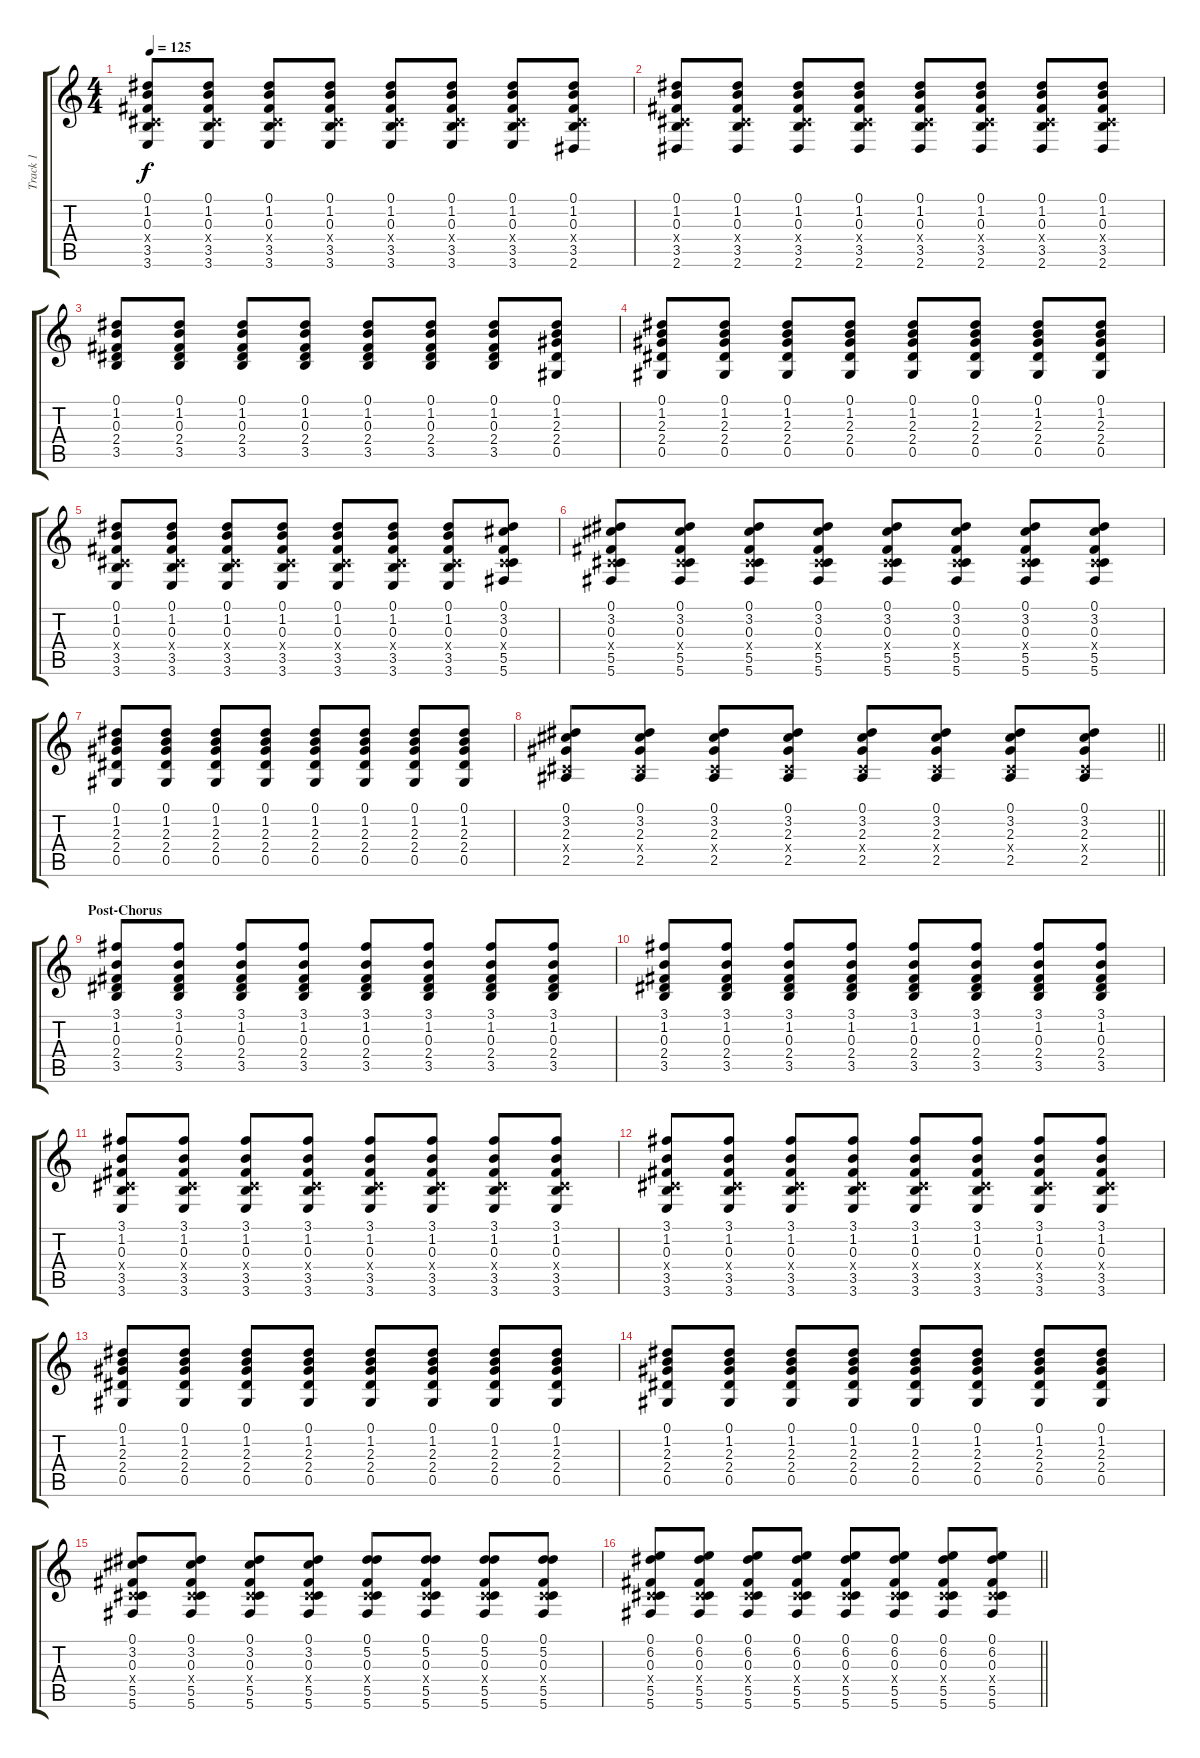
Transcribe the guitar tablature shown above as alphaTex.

\track ("Track 1" "Track 1") {instrument electricguitarjazz}
\staff {score tabs}
\tuning (Eb4 Bb3 Gb3 Db3 Ab2 Db2) {hide}
\ts (4 4)
\tempo 125
\clef g2
\ks c
(0.1 1.2 0.3 0.4{x} 3.5 3.6).8{dy f} (0.1 1.2 0.3 0.4{x} 3.5 3.6).8 (0.1 1.2 0.3 0.4{x} 3.5 3.6).8 (0.1 1.2 0.3 0.4{x} 3.5 3.6).8 (0.1 1.2 0.3 0.4{x} 3.5 3.6).8 (0.1 1.2 0.3 0.4{x} 3.5 3.6).8 (0.1 1.2 0.3 0.4{x} 3.5 3.6).8 (0.1 1.2 0.3 0.4{x} 3.5 2.6).8 |
(0.1 1.2 0.3 0.4{x} 3.5 2.6).8 (0.1 1.2 0.3 0.4{x} 3.5 2.6).8 (0.1 1.2 0.3 0.4{x} 3.5 2.6).8 (0.1 1.2 0.3 0.4{x} 3.5 2.6).8 (0.1 1.2 0.3 0.4{x} 3.5 2.6).8 (0.1 1.2 0.3 0.4{x} 3.5 2.6).8 (0.1 1.2 0.3 0.4{x} 3.5 2.6).8 (0.1 1.2 0.3 0.4{x} 3.5 2.6).8 |
(0.1 1.2 0.3 2.4 3.5).8 (0.1 1.2 0.3 2.4 3.5).8 (0.1 1.2 0.3 2.4 3.5).8 (0.1 1.2 0.3 2.4 3.5).8 (0.1 1.2 0.3 2.4 3.5).8 (0.1 1.2 0.3 2.4 3.5).8 (0.1 1.2 0.3 2.4 3.5).8 (0.1 1.2 2.3 2.4 0.5).8 |
(0.1 1.2 2.3 2.4 0.5).8 (0.1 1.2 2.3 2.4 0.5).8 (0.1 1.2 2.3 2.4 0.5).8 (0.1 1.2 2.3 2.4 0.5).8 (0.1 1.2 2.3 2.4 0.5).8 (0.1 1.2 2.3 2.4 0.5).8 (0.1 1.2 2.3 2.4 0.5).8 (0.1 1.2 2.3 2.4 0.5).8 |
(0.1 1.2 0.3 0.4{x} 3.5 3.6).8 (0.1 1.2 0.3 0.4{x} 3.5 3.6).8 (0.1 1.2 0.3 0.4{x} 3.5 3.6).8 (0.1 1.2 0.3 0.4{x} 3.5 3.6).8 (0.1 1.2 0.3 0.4{x} 3.5 3.6).8 (0.1 1.2 0.3 0.4{x} 3.5 3.6).8 (0.1 1.2 0.3 0.4{x} 3.5 3.6).8 (0.1 3.2 0.3 0.4{x} 5.5 5.6).8 |
(0.1 3.2 0.3 0.4{x} 5.5 5.6).8 (0.1 3.2 0.3 0.4{x} 5.5 5.6).8 (0.1 3.2 0.3 0.4{x} 5.5 5.6).8 (0.1 3.2 0.3 0.4{x} 5.5 5.6).8 (0.1 3.2 0.3 0.4{x} 5.5 5.6).8 (0.1 3.2 0.3 0.4{x} 5.5 5.6).8 (0.1 3.2 0.3 0.4{x} 5.5 5.6).8 (0.1 3.2 0.3 0.4{x} 5.5 5.6).8 |
(0.1 1.2 2.3 2.4 0.5).8 (0.1 1.2 2.3 2.4 0.5).8 (0.1 1.2 2.3 2.4 0.5).8 (0.1 1.2 2.3 2.4 0.5).8 (0.1 1.2 2.3 2.4 0.5).8 (0.1 1.2 2.3 2.4 0.5).8 (0.1 1.2 2.3 2.4 0.5).8 (0.1 1.2 2.3 2.4 0.5).8 |
\barLineRight lightlight
(0.1 3.2 2.3 0.4{x} 2.5).8 (0.1 3.2 2.3 0.4{x} 2.5).8 (0.1 3.2 2.3 0.4{x} 2.5).8 (0.1 3.2 2.3 0.4{x} 2.5).8 (0.1 3.2 2.3 0.4{x} 2.5).8 (0.1 3.2 2.3 0.4{x} 2.5).8 (0.1 3.2 2.3 0.4{x} 2.5).8 (0.1 3.2 2.3 0.4{x} 2.5).8 |
\section ("" "Post-Chorus")
(3.1 1.2 0.3 2.4 3.5).8 (3.1 1.2 0.3 2.4 3.5).8 (3.1 1.2 0.3 2.4 3.5).8 (3.1 1.2 0.3 2.4 3.5).8 (3.1 1.2 0.3 2.4 3.5).8 (3.1 1.2 0.3 2.4 3.5).8 (3.1 1.2 0.3 2.4 3.5).8 (3.1 1.2 0.3 2.4 3.5).8 |
(3.1 1.2 0.3 2.4 3.5).8 (3.1 1.2 0.3 2.4 3.5).8 (3.1 1.2 0.3 2.4 3.5).8 (3.1 1.2 0.3 2.4 3.5).8 (3.1 1.2 0.3 2.4 3.5).8 (3.1 1.2 0.3 2.4 3.5).8 (3.1 1.2 0.3 2.4 3.5).8 (3.1 1.2 0.3 2.4 3.5).8 |
(3.1 1.2 0.3 0.4{x} 3.5 3.6).8 (3.1 1.2 0.3 0.4{x} 3.5 3.6).8 (3.1 1.2 0.3 0.4{x} 3.5 3.6).8 (3.1 1.2 0.3 0.4{x} 3.5 3.6).8 (3.1 1.2 0.3 0.4{x} 3.5 3.6).8 (3.1 1.2 0.3 0.4{x} 3.5 3.6).8 (3.1 1.2 0.3 0.4{x} 3.5 3.6).8 (3.1 1.2 0.3 0.4{x} 3.5 3.6).8 |
(3.1 1.2 0.3 0.4{x} 3.5 3.6).8 (3.1 1.2 0.3 0.4{x} 3.5 3.6).8 (3.1 1.2 0.3 0.4{x} 3.5 3.6).8 (3.1 1.2 0.3 0.4{x} 3.5 3.6).8 (3.1 1.2 0.3 0.4{x} 3.5 3.6).8 (3.1 1.2 0.3 0.4{x} 3.5 3.6).8 (3.1 1.2 0.3 0.4{x} 3.5 3.6).8 (3.1 1.2 0.3 0.4{x} 3.5 3.6).8 |
(0.1 1.2 2.3 2.4 0.5).8 (0.1 1.2 2.3 2.4 0.5).8 (0.1 1.2 2.3 2.4 0.5).8 (0.1 1.2 2.3 2.4 0.5).8 (0.1 1.2 2.3 2.4 0.5).8 (0.1 1.2 2.3 2.4 0.5).8 (0.1 1.2 2.3 2.4 0.5).8 (0.1 1.2 2.3 2.4 0.5).8 |
(0.1 1.2 2.3 2.4 0.5).8 (0.1 1.2 2.3 2.4 0.5).8 (0.1 1.2 2.3 2.4 0.5).8 (0.1 1.2 2.3 2.4 0.5).8 (0.1 1.2 2.3 2.4 0.5).8 (0.1 1.2 2.3 2.4 0.5).8 (0.1 1.2 2.3 2.4 0.5).8 (0.1 1.2 2.3 2.4 0.5).8 |
(0.1 3.2 0.3 0.4{x} 5.5 5.6).8 (0.1 3.2 0.3 0.4{x} 5.5 5.6).8 (0.1 3.2 0.3 0.4{x} 5.5 5.6).8 (0.1 3.2 0.3 0.4{x} 5.5 5.6).8 (0.1 5.2 0.3 0.4{x} 5.5 5.6).8 (0.1 5.2 0.3 0.4{x} 5.5 5.6).8 (0.1 5.2 0.3 0.4{x} 5.5 5.6).8 (0.1 5.2 0.3 0.4{x} 5.5 5.6).8 |
\barLineRight lightlight
(0.1 6.2 0.3 0.4{x} 5.5 5.6).8 (0.1 6.2 0.3 0.4{x} 5.5 5.6).8 (0.1 6.2 0.3 0.4{x} 5.5 5.6).8 (0.1 6.2 0.3 0.4{x} 5.5 5.6).8 (0.1 6.2 0.3 0.4{x} 5.5 5.6).8 (0.1 6.2 0.3 0.4{x} 5.5 5.6).8 (0.1 6.2 0.3 0.4{x} 5.5 5.6).8 (0.1 6.2 0.3 0.4{x} 5.5 5.6).8
